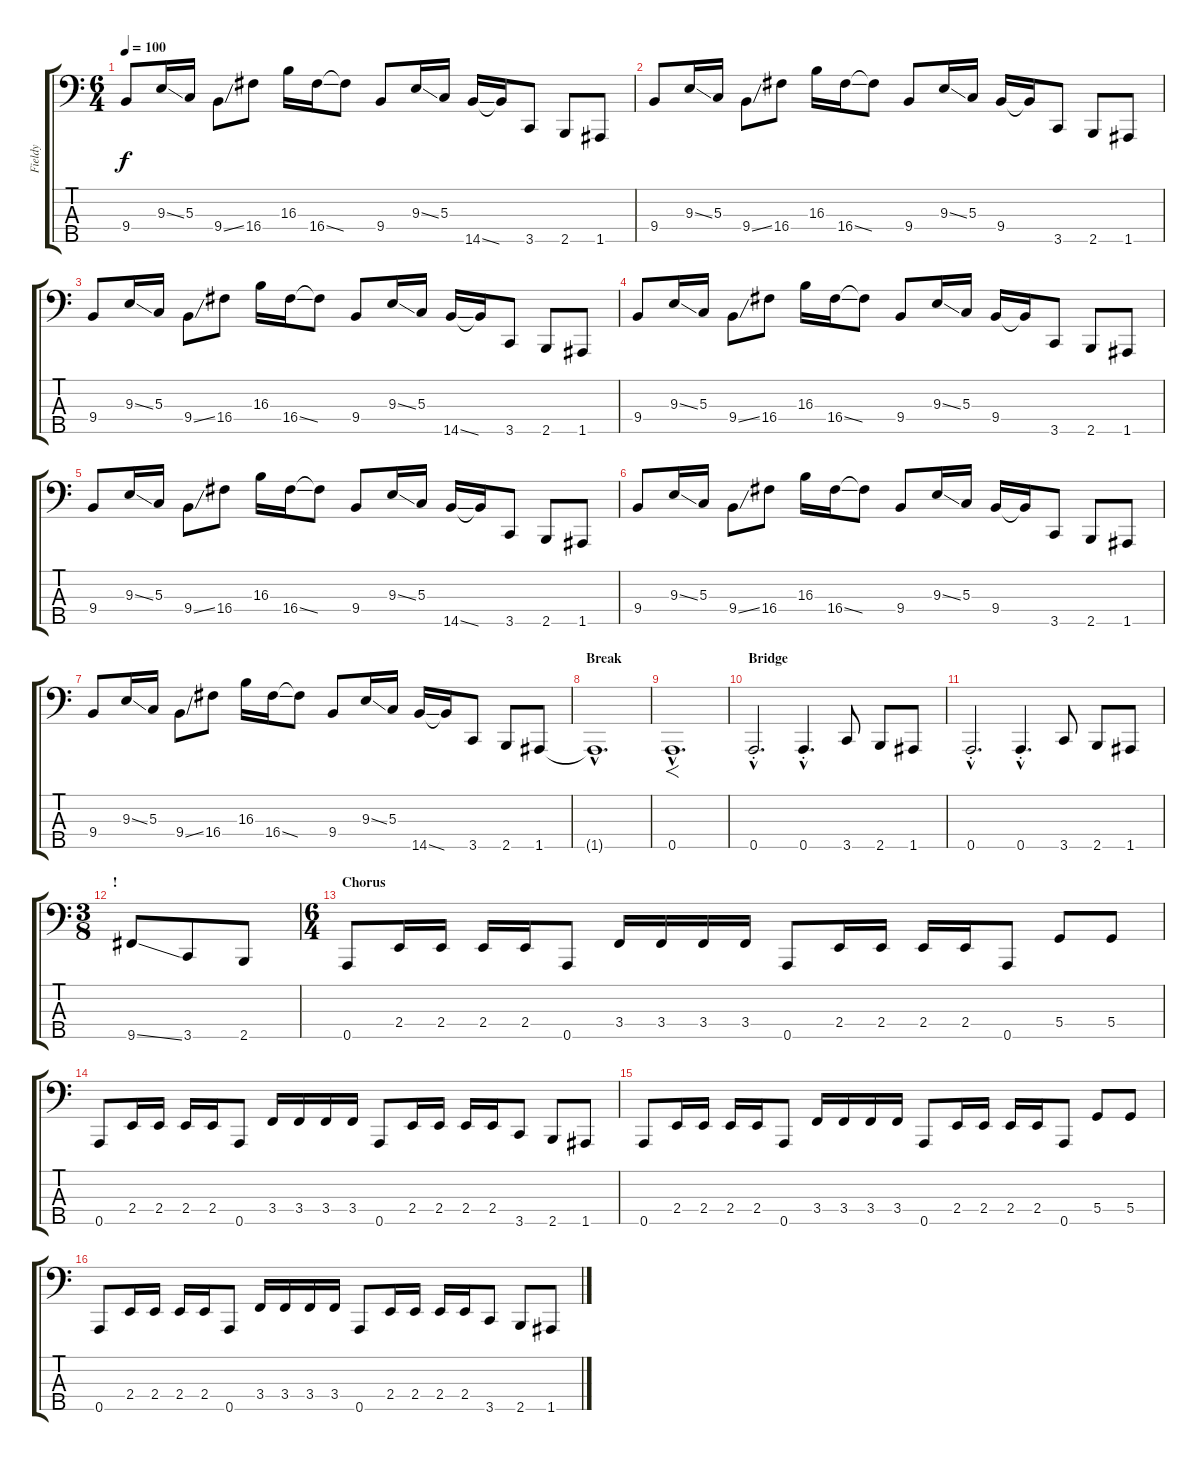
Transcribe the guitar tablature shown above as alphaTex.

\track ("Fieldy" "Fieldy") {instrument slapbass1}
\staff {score tabs}
\tuning (F2 C2 G1 D1 A0) {hide}
\ts (6 4)
\tempo 100
\clef f4
\ks c
9.4.8{dy f} 9.3{ss}.16 5.3.16 9.4{ss}.8 16.4.8 16.3.16 16.4{ss}.16 16.4{t}.8 9.4.8 9.3{ss}.16 5.3.16 14.5{ss}.16 14.5{t}.16 3.5.8 2.5.8 1.5.8 |
9.4.8 9.3{ss}.16 5.3.16 9.4{ss}.8 16.4.8 16.3.16 16.4{ss}.16 16.4{t}.8 9.4.8 9.3{ss}.16 5.3.16 9.4.16 9.4{t}.16 3.5.8 2.5.8 1.5.8 |
9.4.8 9.3{ss}.16 5.3.16 9.4{ss}.8 16.4.8 16.3.16 16.4{ss}.16 16.4{t}.8 9.4.8 9.3{ss}.16 5.3.16 14.5{ss}.16 14.5{t}.16 3.5.8 2.5.8 1.5.8 |
9.4.8 9.3{ss}.16 5.3.16 9.4{ss}.8 16.4.8 16.3.16 16.4{ss}.16 16.4{t}.8 9.4.8 9.3{ss}.16 5.3.16 9.4.16 9.4{t}.16 3.5.8 2.5.8 1.5.8 |
9.4.8 9.3{ss}.16 5.3.16 9.4{ss}.8 16.4.8 16.3.16 16.4{ss}.16 16.4{t}.8 9.4.8 9.3{ss}.16 5.3.16 14.5{ss}.16 14.5{t}.16 3.5.8 2.5.8 1.5.8 |
9.4.8 9.3{ss}.16 5.3.16 9.4{ss}.8 16.4.8 16.3.16 16.4{ss}.16 16.4{t}.8 9.4.8 9.3{ss}.16 5.3.16 9.4.16 9.4{t}.16 3.5.8 2.5.8 1.5.8 |
9.4.8 9.3{ss}.16 5.3.16 9.4{ss}.8 16.4.8 16.3.16 16.4{ss}.16 16.4{t}.8 9.4.8 9.3{ss}.16 5.3.16 14.5{ss}.16 14.5{t}.16 3.5.8 2.5.8 1.5.8 |
\section ("" "Break")
1.5{hac t}.1{d} |
0.5{hac}.1{f d instrument slapbass1} |
\section ("" "Bridge")
0.5{hac st}.2{d} 0.5{hac st}.4{d} 3.5.8 2.5.8 1.5.8 |
0.5{hac st}.2{d} 0.5{hac st}.4{d} 3.5.8 2.5.8 1.5.8 |
\ts (3 8)
\section ("" "!")
9.5{ss}.8 3.5.8 2.5.8 |
\ts (6 4)
\section ("" "Chorus")
0.5.8 2.4.16 2.4.16 2.4.16 2.4.16 0.5.8 3.4.16 3.4.16 3.4.16 3.4.16 0.5.8 2.4.16 2.4.16 2.4.16 2.4.16 0.5.8 5.4.8 5.4.8 |
0.5.8 2.4.16 2.4.16 2.4.16 2.4.16 0.5.8 3.4.16 3.4.16 3.4.16 3.4.16 0.5.8 2.4.16 2.4.16 2.4.16 2.4.16 3.5.8 2.5.8 1.5.8 |
0.5.8 2.4.16 2.4.16 2.4.16 2.4.16 0.5.8 3.4.16 3.4.16 3.4.16 3.4.16 0.5.8 2.4.16 2.4.16 2.4.16 2.4.16 0.5.8 5.4.8 5.4.8 |
0.5.8 2.4.16 2.4.16 2.4.16 2.4.16 0.5.8 3.4.16 3.4.16 3.4.16 3.4.16 0.5.8 2.4.16 2.4.16 2.4.16 2.4.16 3.5.8 2.5.8 1.5.8
